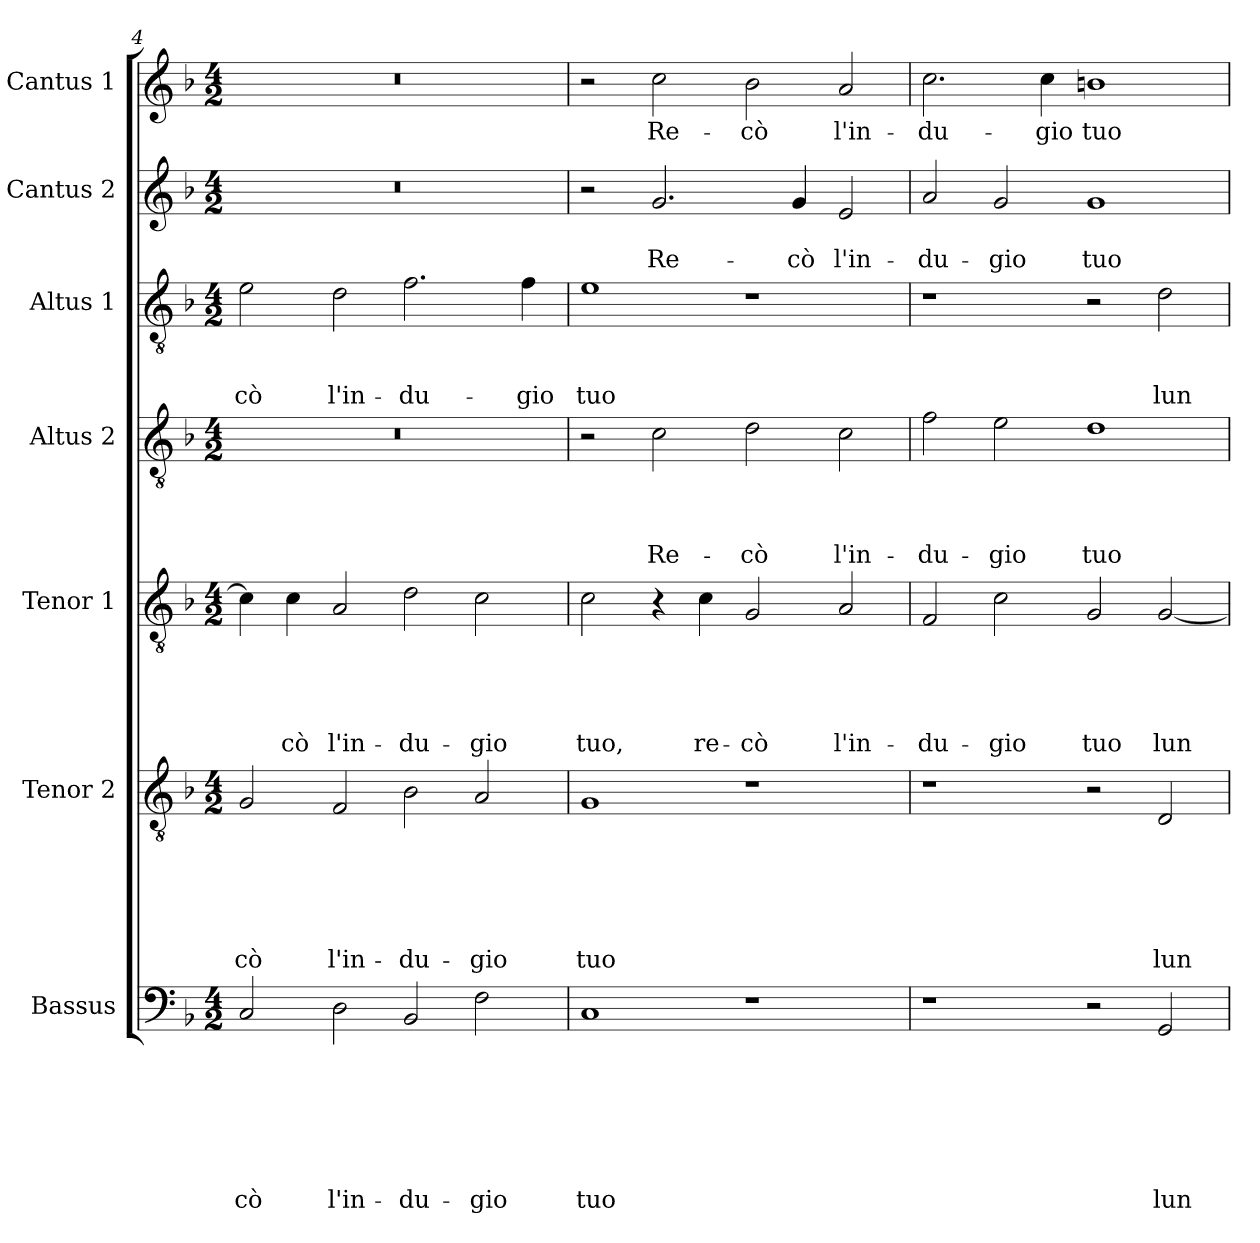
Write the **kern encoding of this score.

**kern	**text	**text	**text	**text	**text	**text	**text	**kern	**text	**text	**text	**text	**text	**text	**kern	**text	**text	**text	**text	**text	**kern	**text	**text	**text	**text	**kern	**text	**text	**text	**kern	**text	**text	**kern	**text
*part7	*part7	*part7	*part7	*part7	*part7	*part7	*part7	*part6	*part6	*part6	*part6	*part6	*part6	*part6	*part5	*part5	*part5	*part5	*part5	*part5	*part4	*part4	*part4	*part4	*part4	*part3	*part3	*part3	*part3	*part2	*part2	*part2	*part1	*part1
*staff7	*staff7	*staff7	*staff7	*staff7	*staff7	*staff7	*staff7	*staff6	*staff6	*staff6	*staff6	*staff6	*staff6	*staff6	*staff5	*staff5	*staff5	*staff5	*staff5	*staff5	*staff4	*staff4	*staff4	*staff4	*staff4	*staff3	*staff3	*staff3	*staff3	*staff2	*staff2	*staff2	*staff1	*staff1
*I"Bassus	*	*	*	*	*	*	*	*I"Tenor 2	*	*	*	*	*	*	*I"Tenor 1	*	*	*	*	*	*I"Altus 2	*	*	*	*	*I"Altus 1	*	*	*	*I"Cantus 2	*	*	*I"Cantus 1	*
*clefF4	*	*	*	*	*	*	*	*clefGv2	*	*	*	*	*	*	*clefGv2	*	*	*	*	*	*clefGv2	*	*	*	*	*clefGv2	*	*	*	*clefG2	*	*	*clefG2	*
*k[b-]	*	*	*	*	*	*	*	*k[b-]	*	*	*	*	*	*	*k[b-]	*	*	*	*	*	*k[b-]	*	*	*	*	*k[b-]	*	*	*	*k[b-]	*	*	*k[b-]	*
*d:	*	*	*	*	*	*	*	*d:	*	*	*	*	*	*	*d:	*	*	*	*	*	*d:	*	*	*	*	*d:	*	*	*	*d:	*	*	*d:	*
*M4/2	*	*	*	*	*	*	*	*M4/2	*	*	*	*	*	*	*M4/2	*	*	*	*	*	*M4/2	*	*	*	*	*M4/2	*	*	*	*M4/2	*	*	*M4/2	*
=4	=4	=4	=4	=4	=4	=4	=4	=4	=4	=4	=4	=4	=4	=4	=4	=4	=4	=4	=4	=4	=4	=4	=4	=4	=4	=4	=4	=4	=4	=4	=4	=4	=4	=4
!	!	!	!	!	!	!	!LO:LY:b	!	!	!	!	!	!	!LO:LY:b	!	!	!	!	!	!	!	!	!	!	!	!	!	!	!LO:LY:b	!	!	!	!	!
2C/	.	.	.	.	.	.	-cò	2G/	.	.	.	.	.	-cò	4c\]	.	.	.	.	.	0r	.	.	.	.	2e\	.	.	-cò	0r	.	.	0r	.
!	!	!	!	!	!	!	!	!	!	!	!	!	!	!	!	!	!	!	!	!LO:LY:b	!	!	!	!	!	!	!	!	!	!	!	!	!	!
.	.	.	.	.	.	.	.	.	.	.	.	.	.	.	4c\	.	.	.	.	-cò	.	.	.	.	.	.	.	.	.	.	.	.	.	.
!	!	!	!	!	!	!	!LO:LY:b	!	!	!	!	!	!	!LO:LY:b	!	!	!	!	!	!LO:LY:b	!	!	!	!	!	!	!	!	!LO:LY:b	!	!	!	!	!
2D\	.	.	.	.	.	.	l'in-	2F/	.	.	.	.	.	l'in-	2A/	.	.	.	.	l'in-	.	.	.	.	.	2d\	.	.	l'in-	.	.	.	.	.
!	!	!	!	!	!	!	!LO:LY:b	!	!	!	!	!	!	!LO:LY:b	!	!	!	!	!	!LO:LY:b	!	!	!	!	!	!	!	!	!LO:LY:b	!	!	!	!	!
2BB-/	.	.	.	.	.	.	-du-	2B-\	.	.	.	.	.	-du-	2d\	.	.	.	.	-du-	.	.	.	.	.	2.f\	.	.	-du-	.	.	.	.	.
!	!	!	!	!	!	!	!LO:LY:b	!	!	!	!	!	!	!LO:LY:b	!	!	!	!	!	!LO:LY:b	!	!	!	!	!	!	!	!	!	!	!	!	!	!
2F\	.	.	.	.	.	.	-gio	2A/	.	.	.	.	.	-gio	2c\	.	.	.	.	-gio	.	.	.	.	.	.	.	.	.	.	.	.	.	.
!	!	!	!	!	!	!	!	!	!	!	!	!	!	!	!	!	!	!	!	!	!	!	!	!	!	!	!	!	!LO:LY:b	!	!	!	!	!
.	.	.	.	.	.	.	.	.	.	.	.	.	.	.	.	.	.	.	.	.	.	.	.	.	.	4f\	.	.	-gio	.	.	.	.	.
!!LO:LB:g=z
=5	=5	=5	=5	=5	=5	=5	=5	=5	=5	=5	=5	=5	=5	=5	=5	=5	=5	=5	=5	=5	=5	=5	=5	=5	=5	=5	=5	=5	=5	=5	=5	=5	=5	=5
!	!	!	!	!	!	!	!LO:LY:b	!	!	!	!	!	!	!LO:LY:b	!	!	!	!	!	!LO:LY:b	!	!	!	!	!	!	!	!	!LO:LY:b	!	!	!	!	!
1C	.	.	.	.	.	.	tuo	1G	.	.	.	.	.	tuo	2c\	.	.	.	.	tuo,	2r	.	.	.	.	1e	.	.	tuo	2r	.	.	2r	.
!	!	!	!	!	!	!	!	!	!	!	!	!	!	!	!	!	!	!	!	!	!	!	!	!	!LO:LY:b	!	!	!	!	!	!	!LO:LY:b	!	!LO:LY:b
.	.	.	.	.	.	.	.	.	.	.	.	.	.	.	4r	.	.	.	.	.	2c\	.	.	.	Re-	.	.	.	.	2.g/	.	Re-	2cc\	Re-
!	!	!	!	!	!	!	!	!	!	!	!	!	!	!	!	!	!	!	!	!LO:LY:b	!	!	!	!	!	!	!	!	!	!	!	!	!	!
.	.	.	.	.	.	.	.	.	.	.	.	.	.	.	4c\	.	.	.	.	re-	.	.	.	.	.	.	.	.	.	.	.	.	.	.
!	!	!	!	!	!	!	!	!	!	!	!	!	!	!	!	!	!	!	!	!LO:LY:b	!	!	!	!	!LO:LY:b	!	!	!	!	!	!	!	!	!LO:LY:b
1r	.	.	.	.	.	.	.	1r	.	.	.	.	.	.	2G/	.	.	.	.	-cò	2d\	.	.	.	-cò	1r	.	.	.	.	.	.	2b-\	-cò
!	!	!	!	!	!	!	!	!	!	!	!	!	!	!	!	!	!	!	!	!	!	!	!	!	!	!	!	!	!	!	!	!LO:LY:b	!	!
.	.	.	.	.	.	.	.	.	.	.	.	.	.	.	.	.	.	.	.	.	.	.	.	.	.	.	.	.	.	4g/	.	-cò	.	.
!	!	!	!	!	!	!	!	!	!	!	!	!	!	!	!	!	!	!	!	!LO:LY:b	!	!	!	!	!LO:LY:b	!	!	!	!	!	!	!LO:LY:b	!	!LO:LY:b
.	.	.	.	.	.	.	.	.	.	.	.	.	.	.	2A/	.	.	.	.	l'in-	2c\	.	.	.	l'in-	.	.	.	.	2e/	.	l'in-	2a/	l'in-
=6	=6	=6	=6	=6	=6	=6	=6	=6	=6	=6	=6	=6	=6	=6	=6	=6	=6	=6	=6	=6	=6	=6	=6	=6	=6	=6	=6	=6	=6	=6	=6	=6	=6	=6
!	!	!	!	!	!	!	!	!	!	!	!	!	!	!	!	!	!	!	!	!LO:LY:b	!	!	!	!	!LO:LY:b	!	!	!	!	!	!	!LO:LY:b	!	!LO:LY:b
1r	.	.	.	.	.	.	.	1r	.	.	.	.	.	.	2F/	.	.	.	.	-du-	2f\	.	.	.	-du-	1r	.	.	.	2a/	.	-du-	2.cc\	-du-
!	!	!	!	!	!	!	!	!	!	!	!	!	!	!	!	!	!	!	!	!LO:LY:b	!	!	!	!	!LO:LY:b	!	!	!	!	!	!	!LO:LY:b	!	!
.	.	.	.	.	.	.	.	.	.	.	.	.	.	.	2c\	.	.	.	.	-gio	2e\	.	.	.	-gio	.	.	.	.	2g/	.	-gio	.	.
!	!	!	!	!	!	!	!	!	!	!	!	!	!	!	!	!	!	!	!	!	!	!	!	!	!	!	!	!	!	!	!	!	!	!LO:LY:b
.	.	.	.	.	.	.	.	.	.	.	.	.	.	.	.	.	.	.	.	.	.	.	.	.	.	.	.	.	.	.	.	.	4cc\	-gio
!	!	!	!	!	!	!	!	!	!	!	!	!	!	!	!	!	!	!	!	!LO:LY:b	!	!	!	!	!LO:LY:b	!	!	!	!	!	!	!LO:LY:b	!	!LO:LY:b
2r	.	.	.	.	.	.	.	2r	.	.	.	.	.	.	2G/	.	.	.	.	tuo	1d	.	.	.	tuo	2r	.	.	.	1g	.	tuo	1bn	tuo
!	!	!	!	!	!	!	!LO:LY:b	!	!	!	!	!	!	!LO:LY:b	!	!	!	!	!	!LO:LY:b	!	!	!	!	!	!	!	!	!LO:LY:b	!	!	!	!	!
2GG/	.	.	.	.	.	.	lun-	2D/	.	.	.	.	.	lun-	[2G/	.	.	.	.	lun-	.	.	.	.	.	2d\	.	.	lun-	.	.	.	.	.
=	=	=	=	=	=	=	=	=	=	=	=	=	=	=	=	=	=	=	=	=	=	=	=	=	=	=	=	=	=	=	=	=	=	=
*-	*-	*-	*-	*-	*-	*-	*-	*-	*-	*-	*-	*-	*-	*-	*-	*-	*-	*-	*-	*-	*-	*-	*-	*-	*-	*-	*-	*-	*-	*-	*-	*-	*-	*-
